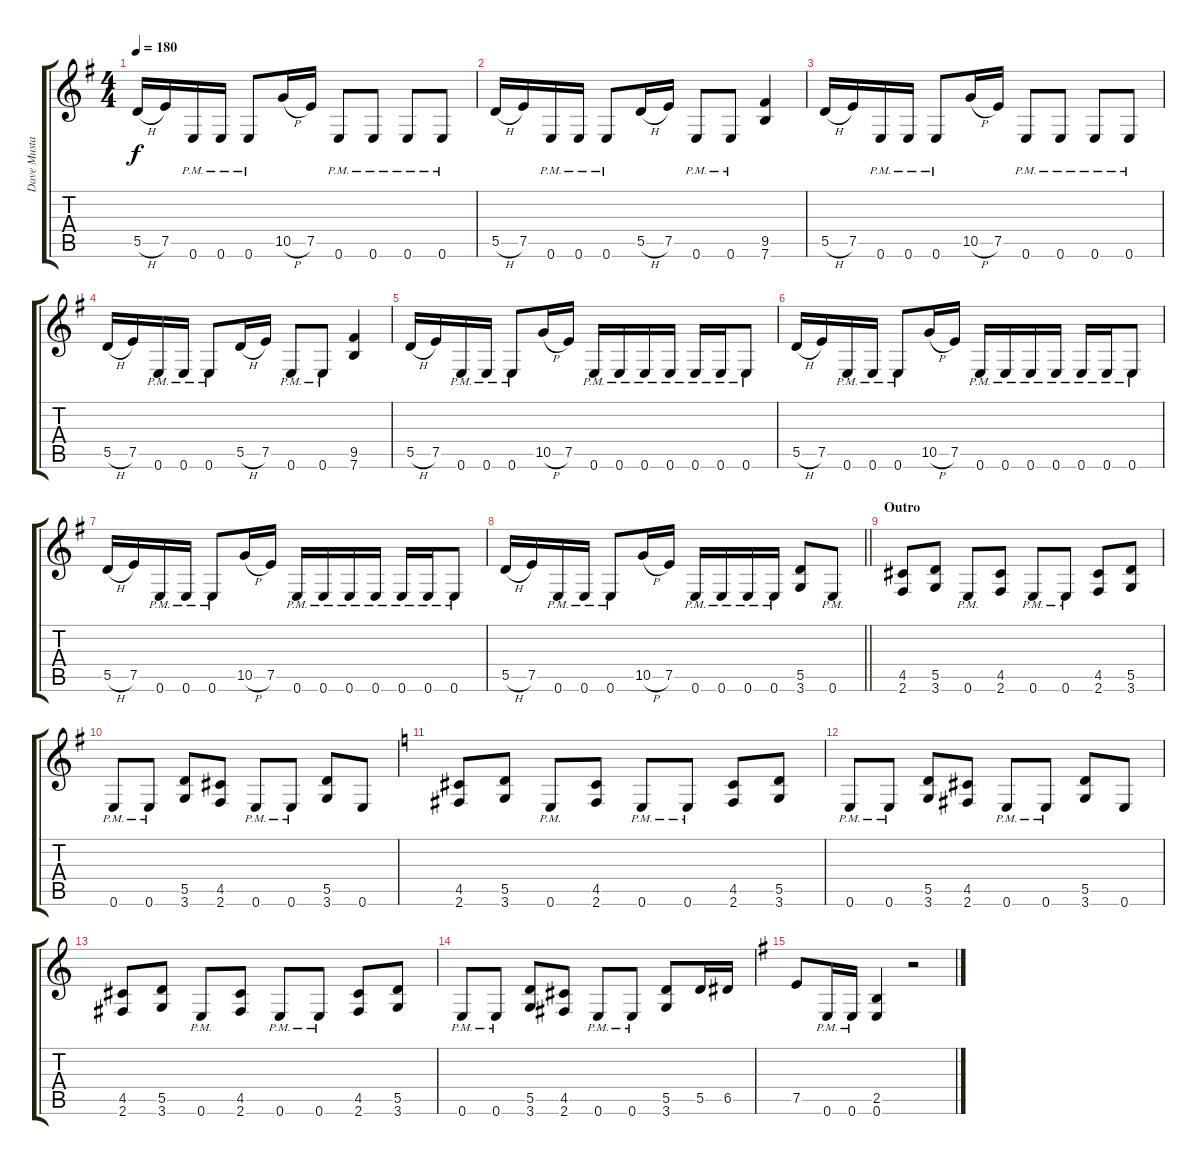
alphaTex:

\track ("Dave Mustaine" "Dave Musta") {instrument distortionguitar}
\staff {score tabs}
\tuning (E4 B3 G3 D3 A2 E2) {hide}
\ts (4 4)
\tempo 180
\clef g2
\ks g
5.5{h}.16{dy f} 7.5.16 0.6{pm}.16 0.6{pm}.16 0.6{pm}.8 10.5{h}.16 7.5.16 0.6{pm}.8 0.6{pm}.8 0.6{pm}.8 0.6{pm}.8 |
5.5{h}.16 7.5.16 0.6{pm}.16 0.6{pm}.16 0.6{pm}.8 5.5{h}.16 7.5.16 0.6{pm}.8 0.6{pm}.8 (9.5 7.6).4 |
5.5{h}.16 7.5.16 0.6{pm}.16 0.6{pm}.16 0.6{pm}.8 10.5{h}.16 7.5.16 0.6{pm}.8 0.6{pm}.8 0.6{pm}.8 0.6{pm}.8 |
5.5{h}.16 7.5.16 0.6{pm}.16 0.6{pm}.16 0.6{pm}.8 5.5{h}.16 7.5.16 0.6{pm}.8 0.6{pm}.8 (9.5 7.6).4 |
5.5{h}.16 7.5.16 0.6{pm}.16 0.6{pm}.16 0.6{pm}.8 10.5{h}.16 7.5.16 0.6{pm}.16 0.6{pm}.16 0.6{pm}.16 0.6{pm}.16 0.6{pm}.16 0.6{pm}.16 0.6{pm}.8 |
5.5{h}.16 7.5.16 0.6{pm}.16 0.6{pm}.16 0.6{pm}.8 10.5{h}.16 7.5.16 0.6{pm}.16 0.6{pm}.16 0.6{pm}.16 0.6{pm}.16 0.6{pm}.16 0.6{pm}.16 0.6{pm}.8 |
5.5{h}.16 7.5.16 0.6{pm}.16 0.6{pm}.16 0.6{pm}.8 10.5{h}.16 7.5.16 0.6{pm}.16 0.6{pm}.16 0.6{pm}.16 0.6{pm}.16 0.6{pm}.16 0.6{pm}.16 0.6{pm}.8 |
\barLineRight lightlight
5.5{h}.16 7.5.16 0.6{pm}.16 0.6{pm}.16 0.6{pm}.8 10.5{h}.16 7.5.16 0.6{pm}.16 0.6{pm}.16 0.6{pm}.16 0.6{pm}.16 (5.5 3.6).8 0.6{pm}.8 |
\section ("" "Outro")
(4.5 2.6).8 (5.5 3.6).8 0.6{pm}.8 (4.5 2.6).8 0.6{pm}.8 0.6{pm}.8 (4.5 2.6).8 (5.5 3.6).8 |
0.6{pm}.8 0.6{pm}.8 (5.5 3.6).8 (4.5 2.6).8 0.6{pm}.8 0.6{pm}.8 (5.5 3.6).8 0.6.8 |
\ks c
(4.5 2.6).8 (5.5 3.6).8 0.6{pm}.8 (4.5 2.6).8 0.6{pm}.8 0.6{pm}.8 (4.5 2.6).8 (5.5 3.6).8 |
0.6{pm}.8 0.6{pm}.8 (5.5 3.6).8 (4.5 2.6).8 0.6{pm}.8 0.6{pm}.8 (5.5 3.6).8 0.6.8 |
(4.5 2.6).8 (5.5 3.6).8 0.6{pm}.8 (4.5 2.6).8 0.6{pm}.8 0.6{pm}.8 (4.5 2.6).8 (5.5 3.6).8 |
0.6{pm}.8 0.6{pm}.8 (5.5 3.6).8 (4.5 2.6).8 0.6{pm}.8 0.6{pm}.8 (5.5 3.6).8 5.5.16 6.5.16 |
\ks g
7.5.8 0.6{pm}.16 0.6{pm}.16 (2.5 0.6).4 r.2
